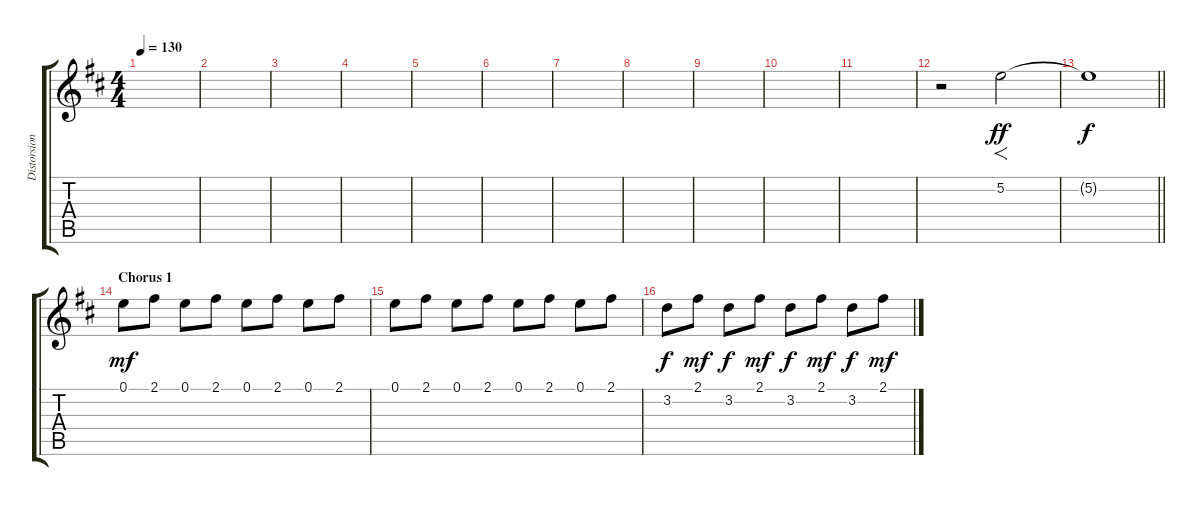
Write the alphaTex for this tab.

\track ("Distorsion Piano LH" "Distorsion") {instrument distortionguitar}
\staff {score tabs}
\tuning (E4 B3 G3 D3 A2 E2) {hide}
\ts (4 4)
\tempo 130
\clef g2
\ks d
|
|
|
|
|
|
|
|
|
|
|
r.2 5.2.2{f dy ff instrument distortionguitar} |
\barLineRight lightlight
5.2{t}.1{dy f} |
\section ("" "Chorus 1")
0.1.8{dy mf} 2.1.8 0.1.8 2.1.8 0.1.8 2.1.8 0.1.8 2.1.8 |
0.1.8 2.1.8 0.1.8 2.1.8 0.1.8 2.1.8 0.1.8 2.1.8 |
3.2.8{dy f} 2.1.8{dy mf} 3.2.8{dy f} 2.1.8{dy mf} 3.2.8{dy f} 2.1.8{dy mf} 3.2.8{dy f} 2.1.8{dy mf}
